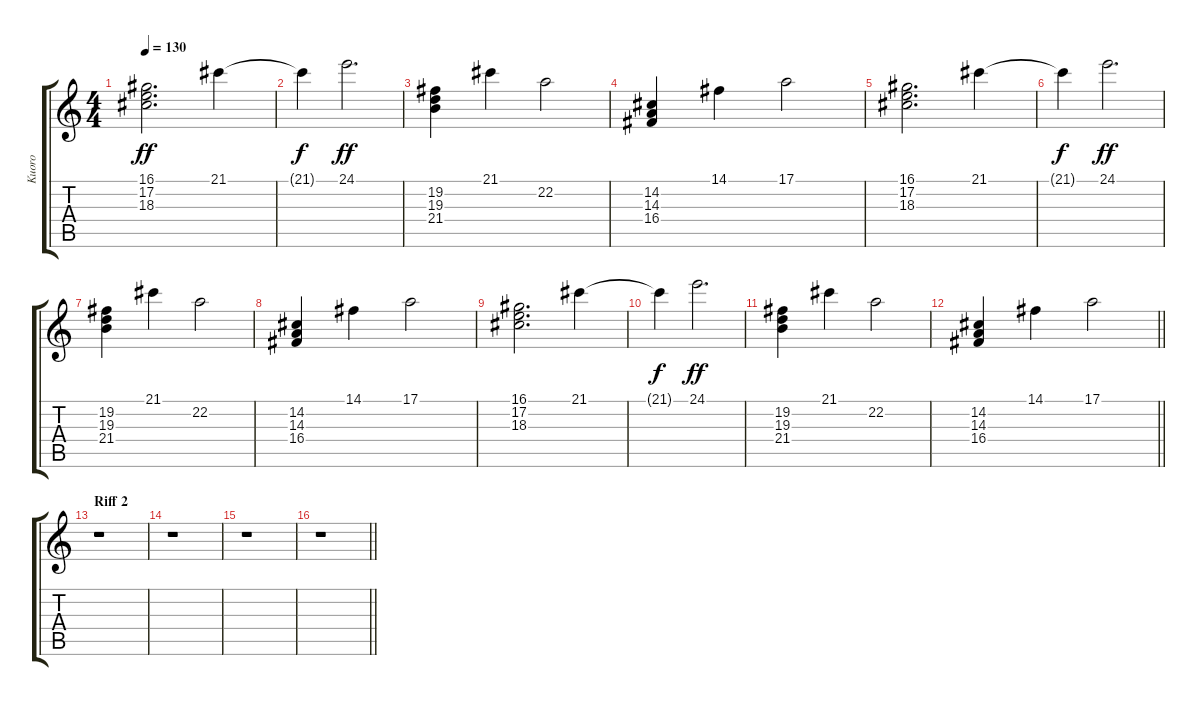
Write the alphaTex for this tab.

\track ("Kuoro" "Kuoro") {instrument choiraahs}
\staff {score tabs}
\tuning (E4 B3 G3 D3 A2 E2) {hide}
\ts (4 4)
\tempo 130
\clef g2
\ks c
(16.1 17.2 18.3).2{d dy ff} 21.1.4 |
21.1{t}.4{dy f} 24.1.2{d dy ff} |
(19.2 19.3 21.4).4 21.1.4 22.2.2 |
(14.2 14.3 16.4).4 14.1.4 17.1.2 |
(16.1 17.2 18.3).2{d} 21.1.4 |
21.1{t}.4{dy f} 24.1.2{d dy ff} |
(19.2 19.3 21.4).4 21.1.4 22.2.2 |
(14.2 14.3 16.4).4 14.1.4 17.1.2 |
(16.1 17.2 18.3).2{d} 21.1.4 |
21.1{t}.4{dy f} 24.1.2{d dy ff} |
(19.2 19.3 21.4).4 21.1.4 22.2.2 |
\barLineRight lightlight
(14.2 14.3 16.4).4 14.1.4 17.1.2 |
\section ("" "Riff 2")
r.1 |
r.1 |
r.1 |
\barLineRight lightlight
r.1
